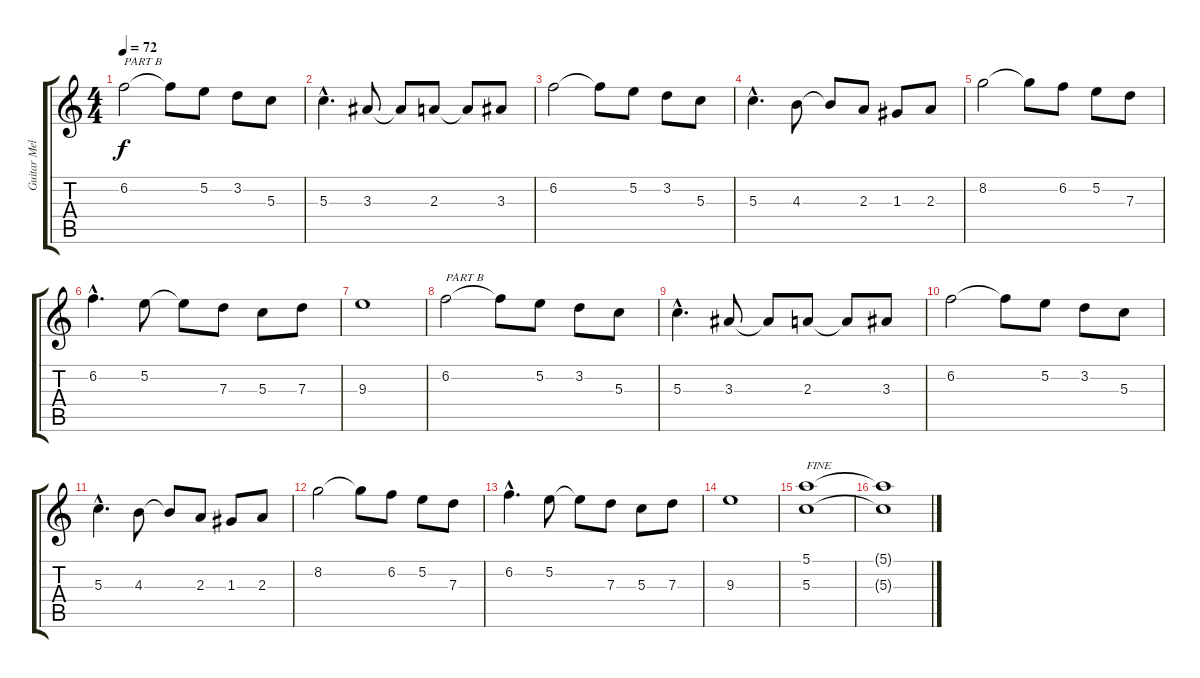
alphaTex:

\track ("Guitar Melody" "Guitar Mel") {instrument acousticguitarnylon}
\staff {score tabs}
\tuning (E4 B3 G3 D3 A2 E2) {hide}
\ts (4 4)
\tempo 72
\clef g2
\ks c
6.2.2{txt "PART B" dy f} 6.2{t}.8 5.2.8 3.2.8 5.3.8 |
5.3{hac}.4{d} 3.3.8 3.3{t}.8 2.3.8 2.3{t}.8 3.3.8 |
6.2.2 6.2{t}.8 5.2.8 3.2.8 5.3.8 |
5.3{hac}.4{d} 4.3.8 4.3{t}.8 2.3.8 1.3.8 2.3.8 |
8.2.2 8.2{t}.8 6.2.8 5.2.8 7.3.8 |
6.2{hac}.4{d} 5.2.8 5.2{t}.8 7.3.8 5.3.8 7.3.8 |
9.3.1 |
6.2.2{txt "PART B"} 6.2{t}.8 5.2.8 3.2.8 5.3.8 |
5.3{hac}.4{d} 3.3.8 3.3{t}.8 2.3.8 2.3{t}.8 3.3.8 |
6.2.2 6.2{t}.8 5.2.8 3.2.8 5.3.8 |
5.3{hac}.4{d} 4.3.8 4.3{t}.8 2.3.8 1.3.8 2.3.8 |
8.2.2 8.2{t}.8 6.2.8 5.2.8 7.3.8 |
6.2{hac}.4{d} 5.2.8 5.2{t}.8 7.3.8 5.3.8 7.3.8 |
9.3.1 |
(5.1 5.3).1{txt "FINE"} |
(5.1{t} 5.3{t}).1
